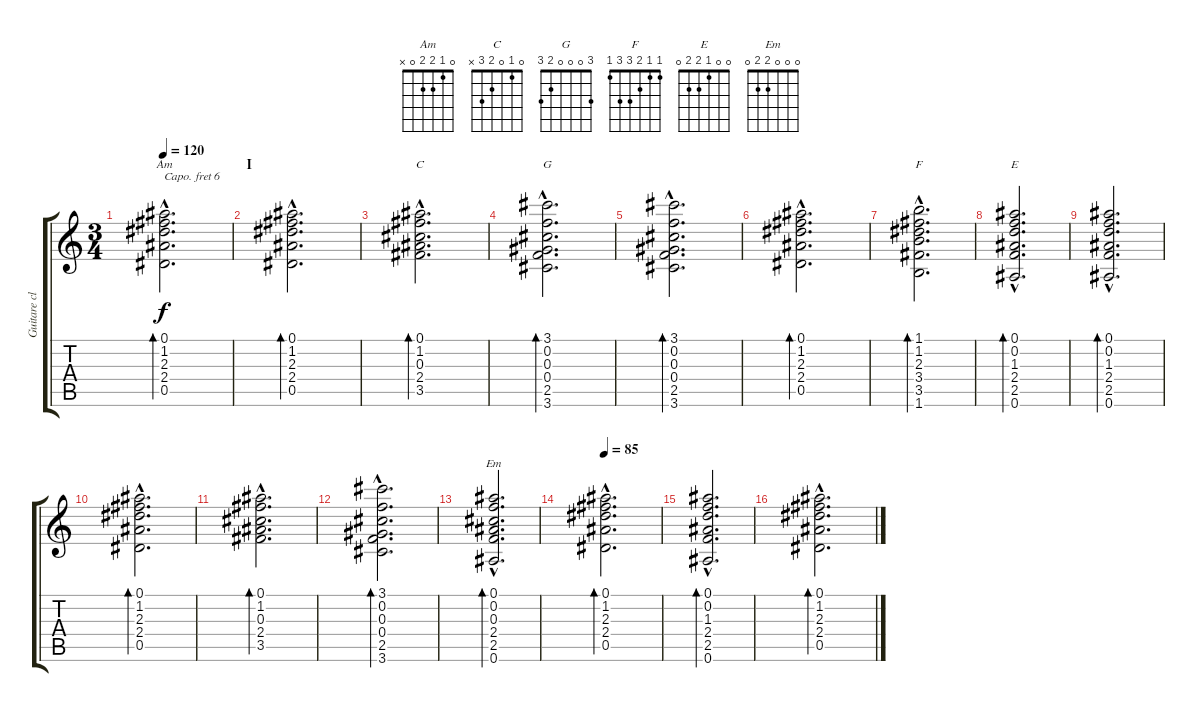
\track ("Guitare classique (capo+6)" "Guitare cl") {instrument acousticguitarnylon}
\staff {score tabs}
\capo 6
\tuning (E4 B3 G3 D3 A2 E2) {hide}
\chord ("Am" 0 1 2 2 0 x)
\chord ("C" 0 1 0 2 3 x)
\chord ("G" 3 0 0 0 2 3)
\chord ("F" 1 1 2 3 3 1)
\chord ("E" 0 0 1 2 2 0)
\chord ("Em" 0 0 0 2 2 0)
\ts (3 4)
\tempo 120
\clef g2
\ks c
(0.1{hac} 1.2{hac} 2.3{hac} 2.4{hac} 0.5{hac}).2{d bd 60 ch "Am" dy f} |
\section ("" "I")
(0.1{hac} 1.2{hac} 2.3{hac} 2.4{hac} 0.5{hac}).2{d bd 60} |
(0.1{hac} 1.2{hac} 0.3{hac} 2.4{hac} 3.5{hac}).2{d bd 60 ch "C"} |
(3.1{hac} 0.2{hac} 0.3{hac} 0.4{hac} 2.5{hac} 3.6{hac}).2{d bd 60 ch "G"} |
(3.1{hac} 0.2{hac} 0.3{hac} 0.4{hac} 2.5{hac} 3.6{hac}).2{d bd 60} |
(0.1{hac} 1.2{hac} 2.3{hac} 2.4{hac} 0.5{hac}).2{d bd 60} |
(1.1{hac} 1.2{hac} 2.3{hac} 3.4{hac} 3.5{hac} 1.6{hac}).2{d bd 60 ch "F"} |
(0.1{hac} 0.2{hac} 1.3{hac} 2.4{hac} 2.5{hac} 0.6{hac}).2{d bd 60 ch "E"} |
(0.1{hac} 0.2{hac} 1.3{hac} 2.4{hac} 2.5{hac} 0.6{hac}).2{d bd 60} |
(0.1{hac} 1.2{hac} 2.3{hac} 2.4{hac} 0.5{hac}).2{d bd 60} |
(0.1{hac} 1.2{hac} 0.3{hac} 2.4{hac} 3.5{hac}).2{d bd 60} |
(3.1{hac} 0.2{hac} 0.3{hac} 0.4{hac} 2.5{hac} 3.6{hac}).2{d bd 60} |
(0.1{hac} 0.2{hac} 0.3{hac} 2.4{hac} 2.5{hac} 0.6{hac}).2{d bd 60 ch "Em"} |
\tempo 85
(0.1{hac} 1.2{hac} 2.3{hac} 2.4{hac} 0.5{hac}).2{d bd 60} |
(0.1{hac} 0.2{hac} 1.3{hac} 2.4{hac} 2.5{hac} 0.6{hac}).2{d bd 60} |
(0.1{hac} 1.2{hac} 2.3{hac} 2.4{hac} 0.5{hac}).2{d bd 60}
